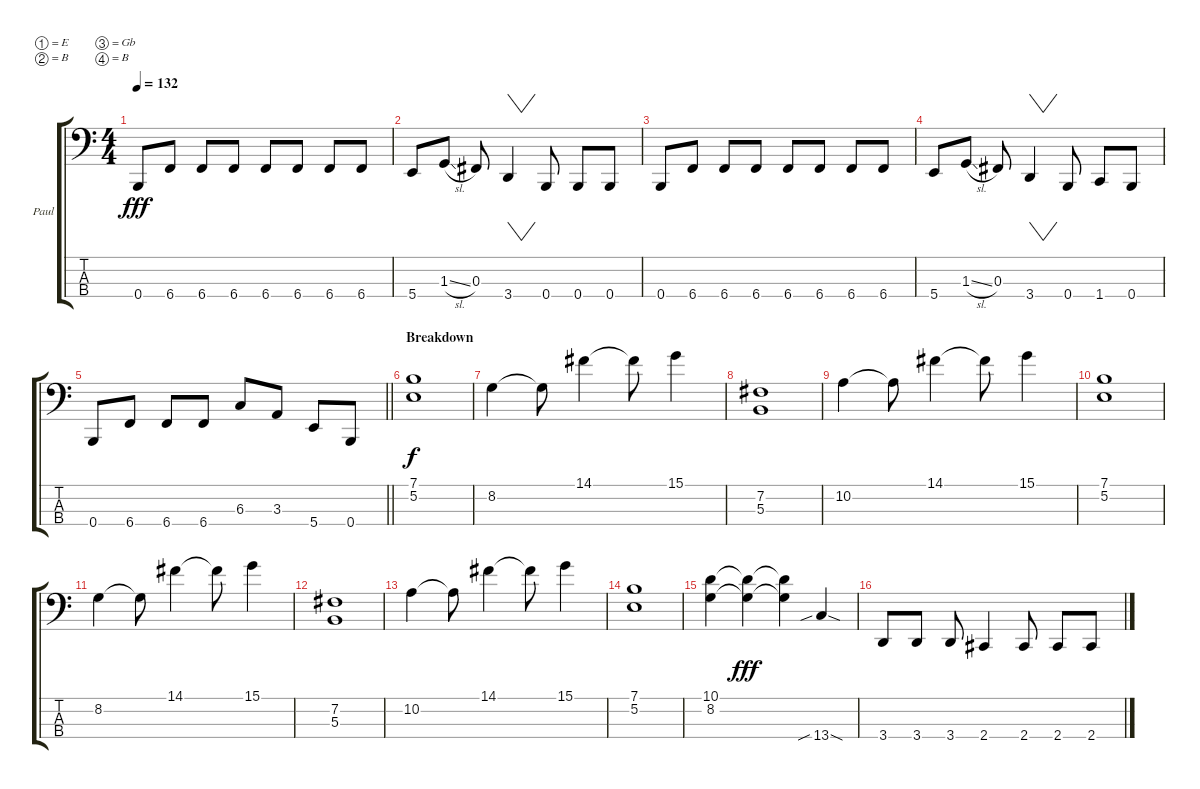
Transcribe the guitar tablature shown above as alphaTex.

\bracketExtendMode groupsimilarinstruments
\firstSystemTrackNameOrientation horizontal
\otherSystemsTrackNameOrientation horizontal
\track ("Paul Gray" "Paul") {instrument electricbassfinger}
\staff {score tabs}
\tuning (E2 B1 Gb1 B0)
\ts (4 4)
\tempo 132
\clef f4
\ks c
0.4.8{dy fff} 6.4.8 6.4.8 6.4.8 6.4.8 6.4.8 6.4.8 6.4.8 |
5.4.8 1.3{sl}.8 0.3.8 3.4.4{vw} 0.4.8 0.4.8 0.4.8 |
0.4.8 6.4.8 6.4.8 6.4.8 6.4.8 6.4.8 6.4.8 6.4.8 |
5.4.8 1.3{sl}.8 0.3.8 3.4.4{vw} 0.4.8 1.4.8 0.4.8 |
\barLineRight lightlight
0.4.8 6.4.8 6.4.8 6.4.8 6.3.8 3.3.8 5.4.8 0.4.8 |
\section ("" "Breakdown")
(7.1 5.2).1{dy f} |
8.2.4 8.2{t}.8 14.1.4 14.1{t}.8 15.1.4 |
(7.2 5.3).1 |
10.2.4 10.2{t}.8 14.1.4 14.1{t}.8 15.1.4 |
(7.1 5.2).1 |
8.2.4 8.2{t}.8 14.1.4 14.1{t}.8 15.1.4 |
(7.2 5.3).1 |
10.2.4 10.2{t}.8 14.1.4 14.1{t}.8 15.1.4 |
(7.1 5.2).1 |
(10.1 8.2).4 (10.1{t} 8.2{t}).4{dy fff} (10.1{t} 8.2{t}).4 13.4{sib sod}.4 |
3.4.8 3.4.8 3.4.8 2.4.4 2.4.8 2.4.8 2.4.8
